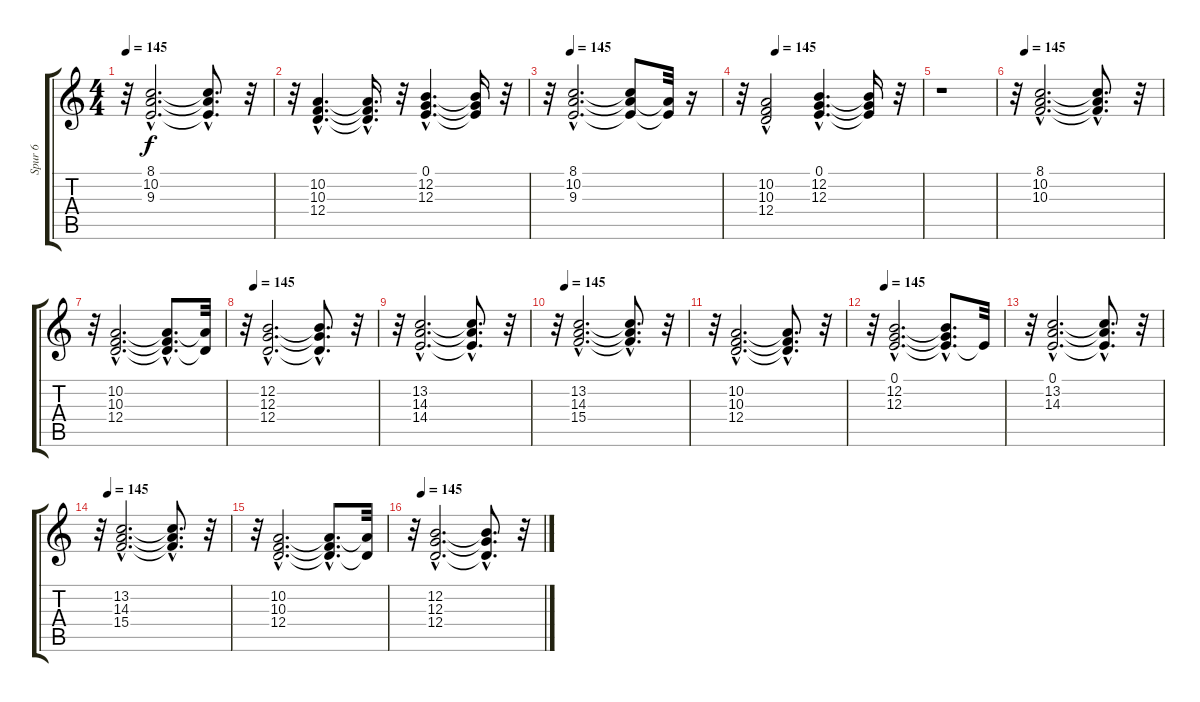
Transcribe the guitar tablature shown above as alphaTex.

\track ("Spur 6" "Spur 6") {instrument stringensemble2}
\staff {score tabs}
\tuning (E4 B3 G3 D3 A2 E2) {hide}
\ts (4 4)
\tempo 145
\clef g2
\ks c
r.32{dy f} (8.1{hac} 10.2{hac} 9.3{hac}).2{d} (8.1{t} 10.2{hac t} 9.3{hac t}).8{d} r.32 |
r.32 (10.2{hac} 10.3{hac} 12.4{hac}).4{d} (10.2{hac t} 10.3{t} 12.4{hac t}).16{d} r.32 (0.1{hac} 12.2{hac} 12.3{hac}).4{d} (0.1{t} 12.2{t} 12.3{t}).16 r.32 |
\tempo (145 0.125)
r.32 (8.1{hac} 10.2{hac} 9.3{hac}).2{d} (8.1{t} 10.2{t} 9.3{t}).8 (10.2{t} 9.3{t}).32 r.16 |
\tempo (145 0.1875)
r.32 (10.2{hac} 10.3{hac} 12.4).2 (0.1{hac} 12.2{hac} 12.3{hac}).4{d} (0.1{t} 12.2{t} 12.3{t}).16 r.32 |
r.1 |
\tempo (145 0.0625)
r.32 (8.1{hac} 10.2{hac} 10.3{hac}).2{d} (8.1{hac t} 10.2{hac t} 10.3{hac t}).8{d} r.32 |
r.32 (10.2{hac} 10.3{hac} 12.4{hac}).2{d} (10.2{hac t} 10.3{hac t} 12.4{hac t}).8{d} (10.2{t} 12.4{t}).32 |
\tempo (145 0.0625)
r.32 (12.2{hac} 12.3{hac} 12.4{hac}).2{d} (12.2{hac t} 12.3{t} 12.4{hac t}).8{d} r.32 |
r.32 (13.2{hac} 14.3{hac} 14.4{hac}).2{d} (13.2{hac t} 14.3{hac t} 14.4{hac t}).8{d} r.32 |
\tempo (145 0.0625)
r.32 (13.2{hac} 14.3{hac} 15.4{hac}).2{d} (13.2{hac t} 14.3{hac t} 15.4{hac t}).8{d} r.32 |
r.32 (10.2{hac} 10.3{hac} 12.4{hac}).2{d} (10.2{hac t} 10.3{t} 12.4{hac t}).8{d} r.32 |
\tempo (145 0.09375)
r.32 (0.1{hac} 12.2{hac} 12.3{hac}).2{d} (0.1{hac t} 12.2{hac t} 12.3{hac t}).8{d} 0.1{t}.32 |
r.32 (0.1{hac} 13.2{hac} 14.3{hac}).2{d} (0.1{t} 13.2{hac t} 14.3{hac t}).8{d} r.32 |
\tempo (145 0.0625)
r.32 (13.2{hac} 14.3{hac} 15.4{hac}).2{d} (13.2{hac t} 14.3{hac t} 15.4{hac t}).8{d} r.32 |
r.32 (10.2{hac} 10.3{hac} 12.4{hac}).2{d} (10.2{hac t} 10.3{hac t} 12.4{hac t}).8{d} (10.2{t} 12.4{t}).32 |
\tempo (145 0.0625)
r.32 (12.2{hac} 12.3{hac} 12.4{hac}).2{d} (12.2{hac t} 12.3{t} 12.4{hac t}).8{d} r.32
